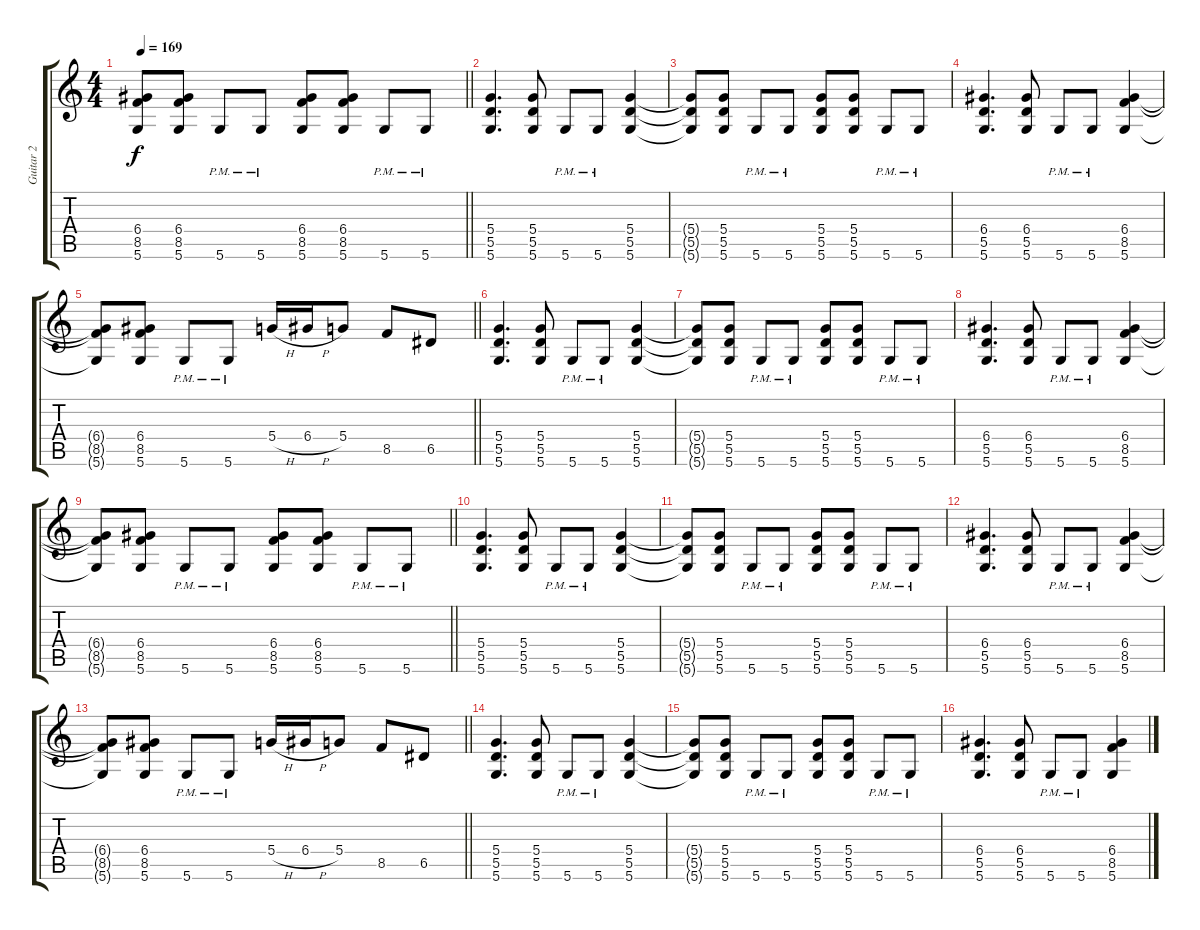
\track ("Guitar 2" "Guitar 2") {instrument distortionguitar}
\staff {score tabs}
\tuning (E4 B3 G3 D3 A2 D2) {hide}
\ts (4 4)
\tempo 169
\clef g2
\barLineRight lightlight
\ks c
(6.4{t} 8.5{t} 5.6{t}).8{dy f} (6.4 8.5 5.6).8 5.6{pm}.8 5.6{pm}.8 (6.4 8.5 5.6).8 (6.4 8.5 5.6).8 5.6{pm}.8 5.6{pm}.8 |
(5.4 5.5 5.6).4{d balance 16} (5.4 5.5 5.6).8 5.6{pm}.8 5.6{pm}.8 (5.4 5.5 5.6).4 |
(5.4{t} 5.5{t} 5.6{t}).8 (5.4 5.5 5.6).8 5.6{pm}.8 5.6{pm}.8 (5.4 5.5 5.6).8 (5.4 5.5 5.6).8 5.6{pm}.8 5.6{pm}.8 |
(6.4 5.5 5.6).4{d} (6.4 5.5 5.6).8 5.6{pm}.8 5.6{pm}.8 (6.4 8.5 5.6).4 |
\barLineRight lightlight
(6.4{t} 8.5{t} 5.6{t}).8 (6.4 8.5 5.6).8 5.6{pm}.8 5.6{pm}.8 5.4{h}.16 6.4{h}.16 5.4.8 8.5.8 6.5.8 |
(5.4 5.5 5.6).4{d} (5.4 5.5 5.6).8 5.6{pm}.8 5.6{pm}.8 (5.4 5.5 5.6).4 |
(5.4{t} 5.5{t} 5.6{t}).8 (5.4 5.5 5.6).8 5.6{pm}.8 5.6{pm}.8 (5.4 5.5 5.6).8 (5.4 5.5 5.6).8 5.6{pm}.8 5.6{pm}.8 |
(6.4 5.5 5.6).4{d balance 8} (6.4 5.5 5.6).8 5.6{pm}.8 5.6{pm}.8 (6.4 8.5 5.6).4 |
\barLineRight lightlight
(6.4{t} 8.5{t} 5.6{t}).8 (6.4 8.5 5.6).8 5.6{pm}.8 5.6{pm}.8 (6.4 8.5 5.6).8 (6.4 8.5 5.6).8 5.6{pm}.8 5.6{pm}.8 |
(5.4 5.5 5.6).4{d balance 16} (5.4 5.5 5.6).8 5.6{pm}.8 5.6{pm}.8 (5.4 5.5 5.6).4 |
(5.4{t} 5.5{t} 5.6{t}).8 (5.4 5.5 5.6).8 5.6{pm}.8 5.6{pm}.8 (5.4 5.5 5.6).8 (5.4 5.5 5.6).8 5.6{pm}.8 5.6{pm}.8 |
(6.4 5.5 5.6).4{d} (6.4 5.5 5.6).8 5.6{pm}.8 5.6{pm}.8 (6.4 8.5 5.6).4 |
\barLineRight lightlight
(6.4{t} 8.5{t} 5.6{t}).8 (6.4 8.5 5.6).8 5.6{pm}.8 5.6{pm}.8 5.4{h}.16 6.4{h}.16 5.4.8 8.5.8 6.5.8 |
(5.4 5.5 5.6).4{d} (5.4 5.5 5.6).8 5.6{pm}.8 5.6{pm}.8 (5.4 5.5 5.6).4 |
(5.4{t} 5.5{t} 5.6{t}).8 (5.4 5.5 5.6).8 5.6{pm}.8 5.6{pm}.8 (5.4 5.5 5.6).8 (5.4 5.5 5.6).8 5.6{pm}.8 5.6{pm}.8 |
(6.4 5.5 5.6).4{d balance 8} (6.4 5.5 5.6).8 5.6{pm}.8 5.6{pm}.8 (6.4 8.5 5.6).4
